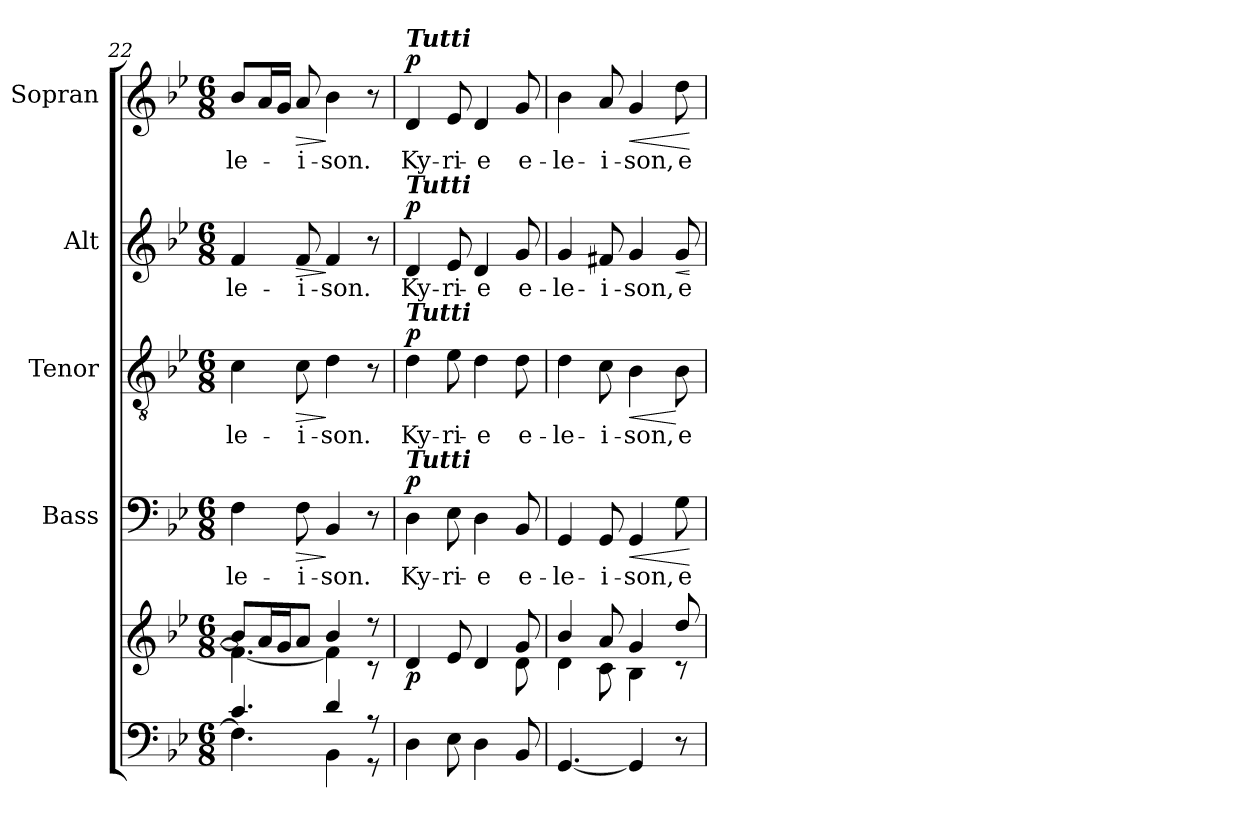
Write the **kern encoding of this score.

**kern	**kern	**dynam	**kern	**text	**dynam	**kern	**text	**dynam	**kern	**text	**dynam	**kern	**text	**dynam
*part5	*part5	*part5	*part4	*part4	*part4	*part3	*part3	*part3	*part2	*part2	*part2	*part1	*part1	*part1
*staff6	*staff5	*staff5/6	*staff4	*staff4	*staff4	*staff3	*staff3	*staff3	*staff2	*staff2	*staff2	*staff1	*staff1	*staff1
*	*	*	*I"Bass	*	*	*I"Tenor	*	*	*I"Alt	*	*	*I"Sopran	*	*
*	*	*	*I'B.	*	*	*I'T.	*	*	*I'A.	*	*	*I'S.	*	*
*clefF4	*clefG2	*	*clefF4	*	*	*clefGv2	*	*	*clefG2	*	*	*clefG2	*	*
*k[b-e-]	*k[b-e-]	*	*k[b-e-]	*	*	*k[b-e-]	*	*	*k[b-e-]	*	*	*k[b-e-]	*	*
*B-:	*B-:	*	*B-:	*	*	*B-:	*	*	*B-:	*	*	*B-:	*	*
*M6/8	*M6/8	*	*M6/8	*	*	*M6/8	*	*	*M6/8	*	*	*M6/8	*	*
=22	=22	=22	=22	=22	=22	=22	=22	=22	=22	=22	=22	=22	=22	=22
*^	*^	*	*	*	*	*	*	*	*	*	*	*	*	*
!	!	!	!	!	!	!LO:LY:b	!	!	!LO:LY:b	!	!	!LO:LY:b	!	!	!LO:LY:b	!
4.c/	4.F\]	8b-/L]	4.f\_	.	4F\	-le-	.	4c\	-le-	.	4f/	-le-	.	8b-/L	-le-	.
.	.	16a/L	.	.	.	.	.	.	.	.	.	.	.	16a/L	.	.
.	.	16g/J	.	.	.	.	.	.	.	.	.	.	.	16g/JJ	.	.
!	!	!	!	!	!	!LO:LY:b	!LO:HP:b	!	!LO:LY:b	!LO:HP:b	!	!LO:LY:b	!LO:HP:b	!	!LO:LY:b	!LO:HP:b
.	.	8a/J	.	.	8F\	-i-	>	8c\	-i-	>	8f/	-i-	>	8a/	-i-	>
!	!	!	!	!	!	!LO:LY:b	!	!	!LO:LY:b	!	!	!LO:LY:b	!	!	!LO:LY:b	!
4d/	4BB-\	4b-/	4f\]	.	4BB-/	-son.	]	4d\	-son.	]	4f/	-son.	]	4b-\	-son.	]
8r	8r	8r	8r	.	8r	.	.	8r	.	.	8r	.	.	8r	.	.
=23	=23	=23	=23	=23	=23	=23	=23	=23	=23	=23	=23	=23	=23	=23	=23	=23
!	!	!	!	!	!	!	!	!	!	!	!	!	!	!LO:TX:a:Bi:t=Tutti	!	!
!	!	!	!	!	!	!	!	!	!	!	!LO:TX:a:Bi:t=Tutti	!	!	!	!	!
!	!	!	!	!	!	!	!	!LO:TX:a:Bi:t=Tutti	!	!	!	!	!	!	!	!
!	!	!	!	!	!LO:TX:a:Bi:t=Tutti	!	!	!	!	!	!	!	!	!	!	!
!LO:TX:b:Bi:t=Man.	!	!	!	!	!	!	!	!	!	!	!	!	!	!	!	!
!	!	!	!	!LO:DY:b	!	!LO:LY:b	!LO:DY:a	!	!LO:LY:b	!LO:DY:a	!	!LO:LY:b	!LO:DY:a	!	!LO:LY:b	!LO:DY:a
*v	*v	*	*	*	*	*	*	*	*	*	*	*	*	*	*	*
4D\	4d/	4.ryy	p	4D\	Ky-	p	4d\	Ky-	p	4d/	Ky-	p	4d/	Ky-	p
!	!	!	!	!	!LO:LY:b	!	!	!LO:LY:b	!	!	!LO:LY:b	!	!	!LO:LY:b	!
8E-\	8e-/	.	.	8E-\	-ri-	.	8e-\	-ri-	.	8e-/	-ri-	.	8e-/	-ri-	.
!	!	!	!	!	!LO:LY:b	!	!	!LO:LY:b	!	!	!LO:LY:b	!	!	!LO:LY:b	!
4D\	4d/	4ryy	.	4D\	-e	.	4d\	-e	.	4d/	-e	.	4d/	-e	.
!	!	!	!	!	!LO:LY:b	!	!	!LO:LY:b	!	!	!LO:LY:b	!	!	!LO:LY:b	!
8BB-/	8g/	8d\	.	8BB-/	e-	.	8d\	e-	.	8g/	e-	.	8g/	e-	.
=24	=24	=24	=24	=24	=24	=24	=24	=24	=24	=24	=24	=24	=24	=24	=24
!	!	!	!	!	!LO:LY:b	!	!	!LO:LY:b	!	!	!LO:LY:b	!	!	!LO:LY:b	!
[4.GG/	4b-/	4d\	.	4GG/	-le-	.	4d\	-le-	.	4g/	-le-	.	4b-\	-le-	.
!	!	!	!	!	!LO:LY:b	!	!	!LO:LY:b	!	!	!LO:LY:b	!	!	!LO:LY:b	!
.	8a/	8c\	.	8GG/	-i-	.	8c\	-i-	.	8f#X/	-i-	.	8a/	-i-	.
!	!	!	!	!	!LO:LY:b	!LO:HP:b	!	!LO:LY:b	!LO:HP:b	!	!LO:LY:b	!	!	!LO:LY:b	!LO:HP:b
4GG/]	4g/	4B-\	.	4GG/	-son,	<	4B-\	-son,	<	4g/	-son,	.	4g/	-son,	<
!	!	!	!	!	!LO:LY:b	!	!	!LO:LY:b	!	!	!LO:LY:b	!LO:HP:b	!	!LO:LY:b	!
8r	8dd/	8rc	.	8G\	e-	.	8B-\	e-	[	8g/	e-	<	8dd\	e-	.
*	*v	*v	*	*	*	*	*	*	*	*	*	*	*	*	*
.	.	.	.	.	[	.	.	.	.	.	[	.	.	[
=	=	=	=	=	=	=	=	=	=	=	=	=	=	=
*-	*-	*-	*-	*-	*-	*-	*-	*-	*-	*-	*-	*-	*-	*-
